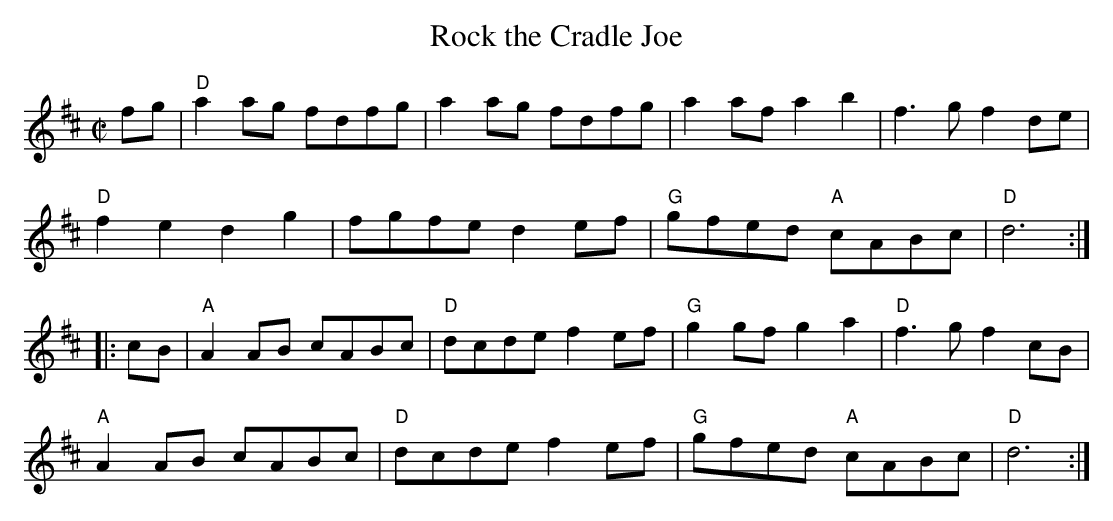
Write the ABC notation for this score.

X:1
T: Rock the Cradle Joe
M: C|
K: D
fg |\
"D"a2ag fdfg | a2ag fdfg | a2af a2b2 | f3g f2 de |
"D"f2e2 d2g2 | fgfe d2ef | "G"gfed "A"cABc | "D"d6 :|
|: cB |\
"A"A2AB cABc | "D"dcde f2ef | "G"g2gf g2a2 | "D"f3g f2cB |
"A"A2AB cABc | "D"dcde f2ef | "G"gfed "A"cABc | "D"d6 :|
